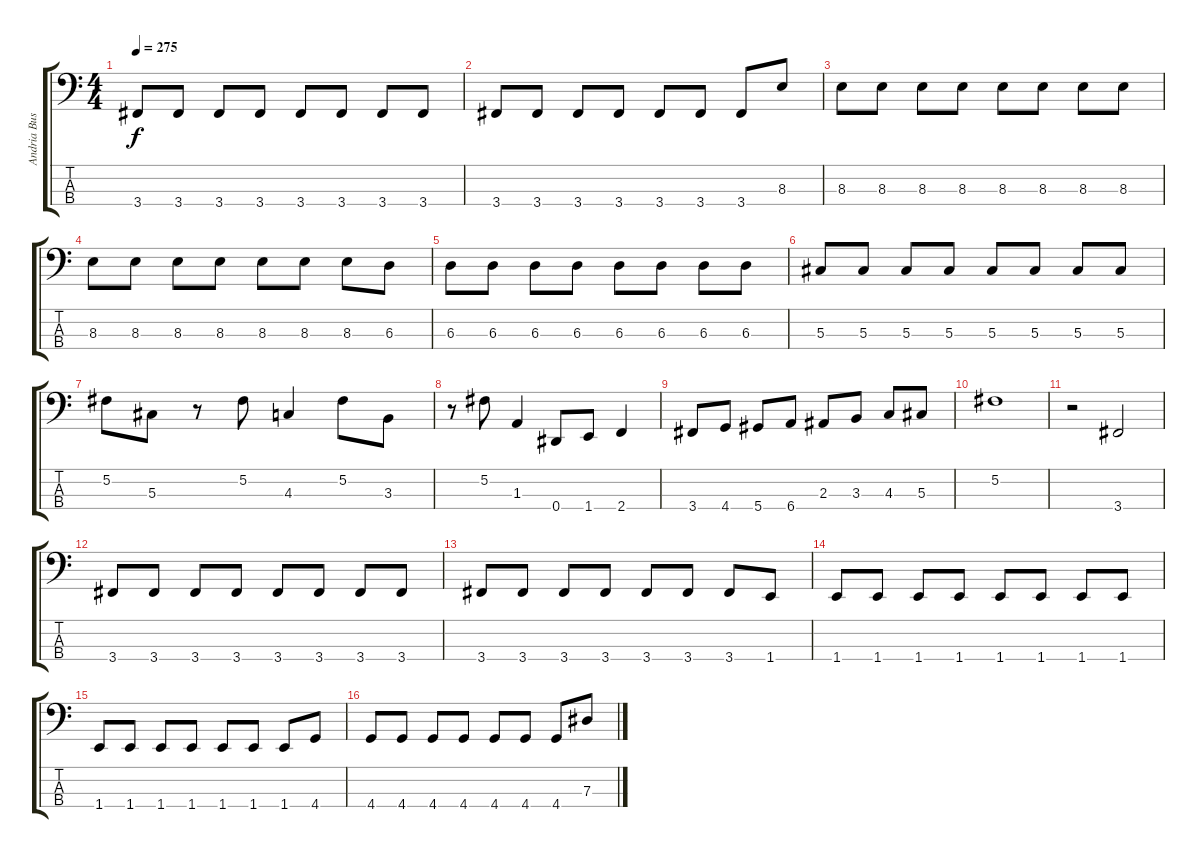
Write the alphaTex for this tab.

\track ("Andria Busic" "Andria Bus") {instrument electricbasspick}
\staff {score tabs}
\tuning (Gb2 Db2 Ab1 Eb1) {hide}
\ts (4 4)
\tempo 275
\clef f4
\ks c
3.4.8{dy f} 3.4.8 3.4.8 3.4.8 3.4.8 3.4.8 3.4.8 3.4.8 |
3.4.8 3.4.8 3.4.8 3.4.8 3.4.8 3.4.8 3.4.8 8.3.8 |
8.3.8 8.3.8 8.3.8 8.3.8 8.3.8 8.3.8 8.3.8 8.3.8 |
8.3.8 8.3.8 8.3.8 8.3.8 8.3.8 8.3.8 8.3.8 6.3.8 |
6.3.8 6.3.8 6.3.8 6.3.8 6.3.8 6.3.8 6.3.8 6.3.8 |
5.3.8 5.3.8 5.3.8 5.3.8 5.3.8 5.3.8 5.3.8 5.3.8 |
5.2.8 5.3.8 r.8 5.2.8 4.3.4 5.2.8 3.3.8 |
r.8 5.2.8 1.3.4 0.4.8 1.4.8 2.4.4 |
3.4.8 4.4.8 5.4.8 6.4.8 2.3.8 3.3.8 4.3.8 5.3.8 |
5.2.1 |
r.2 3.4.2 |
3.4.8 3.4.8 3.4.8 3.4.8 3.4.8 3.4.8 3.4.8 3.4.8 |
3.4.8 3.4.8 3.4.8 3.4.8 3.4.8 3.4.8 3.4.8 1.4.8 |
1.4.8 1.4.8 1.4.8 1.4.8 1.4.8 1.4.8 1.4.8 1.4.8 |
1.4.8 1.4.8 1.4.8 1.4.8 1.4.8 1.4.8 1.4.8 4.4.8 |
4.4.8 4.4.8 4.4.8 4.4.8 4.4.8 4.4.8 4.4.8 7.3.8
